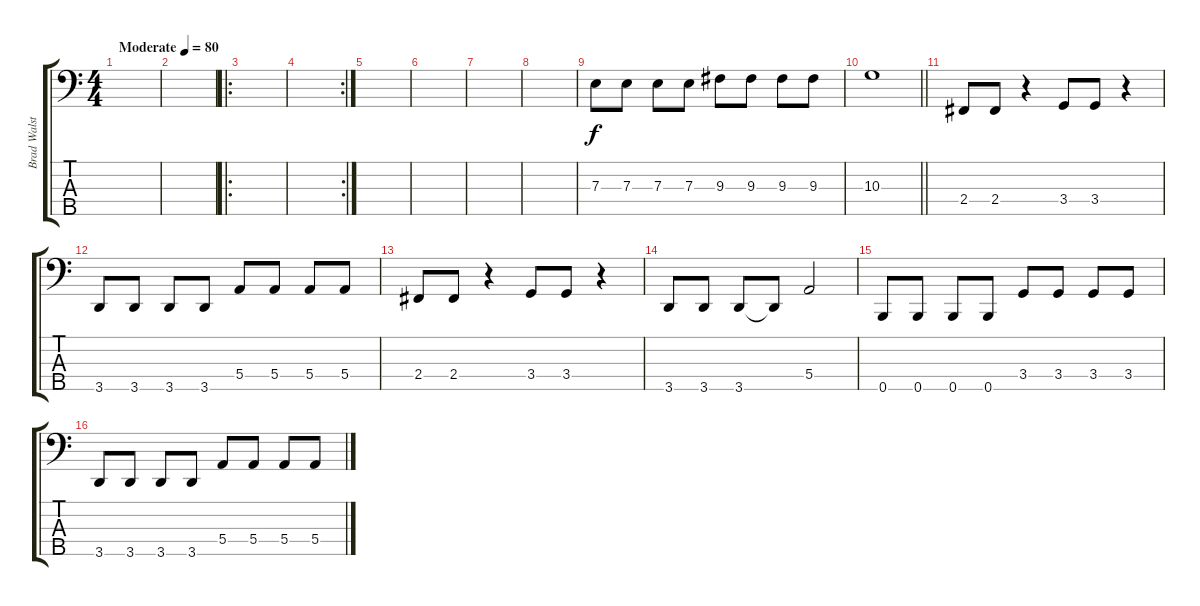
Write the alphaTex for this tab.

\track ("Brad Walst" "Brad Walst") {instrument electricbasspick}
\staff {score tabs}
\tuning (G2 D2 A1 E1 B0) {hide}
\ts (4 4)
\tempo (80 "Moderate")
\clef f4
\ks c
|
|
\ro
|
\rc 2
|
|
|
|
|
7.3.8 7.3.8 7.3.8 7.3.8 9.3.8 9.3.8 9.3.8 9.3.8 |
\barLineRight lightlight
10.3.1 |
2.4.8 2.4.8 r.4 3.4.8 3.4.8 r.4 |
3.5.8 3.5.8 3.5.8 3.5.8 5.4.8 5.4.8 5.4.8 5.4.8 |
2.4.8 2.4.8 r.4 3.4.8 3.4.8 r.4 |
3.5.8 3.5.8 3.5.8 3.5{t}.8 5.4.2 |
0.5.8 0.5.8 0.5.8 0.5.8 3.4.8 3.4.8 3.4.8 3.4.8 |
3.5.8 3.5.8 3.5.8 3.5.8 5.4.8 5.4.8 5.4.8 5.4.8
